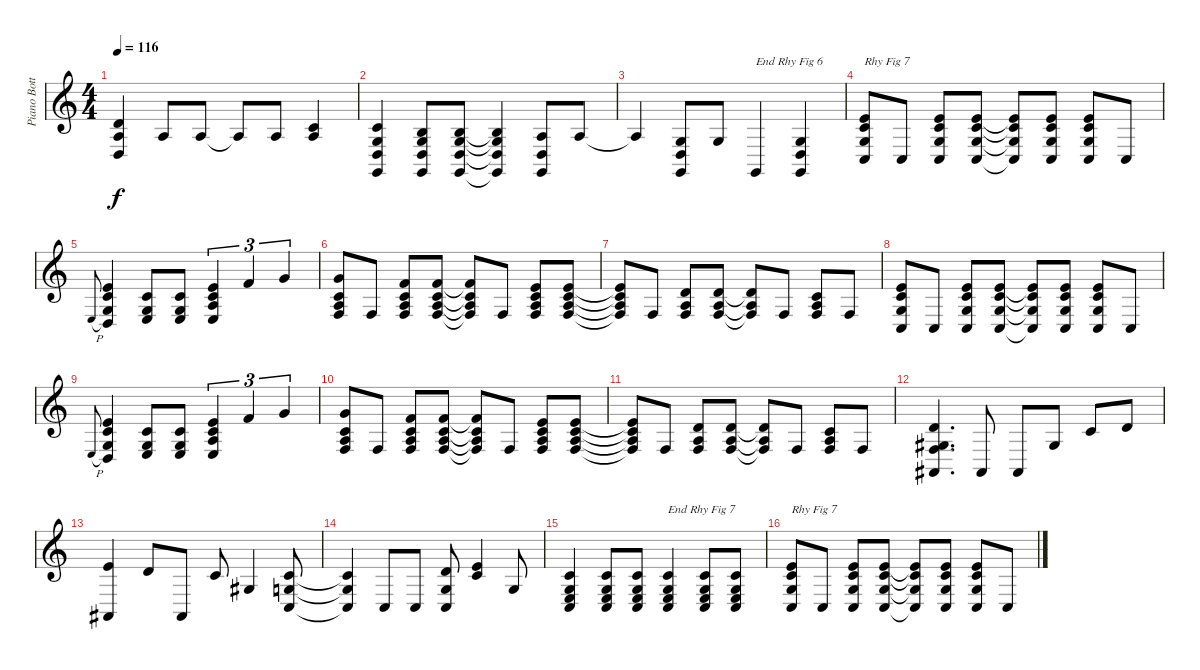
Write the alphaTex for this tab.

\track ("Piano Bottom (Tr. 15B) / Piano Top (16B)" "Piano Bott") {instrument acousticgrandpiano}
\staff {score}
\tuning (E4 B3 G3 D3 A2 E2) {hide}
\ts (4 4)
\tempo 116
\clef g2
\ks c
(3.2{t} 2.3{t} 0.4{t}).4{dy f} 2.3.8 2.3.8 2.3{t}.8 2.3.8 (1.2 2.3).4 |
(1.2 0.3 0.4 3.6).4 (0.2 0.3 0.4 3.6).8 (0.2 0.3 0.4 3.6).8 (0.2{t} 0.3{t} 0.4{t} 3.6{t}).4 (2.3 0.4 3.6).8 2.3.8 |
2.3{t}.4 (0.3 0.4 3.6).8 0.3.8 3.6.4{txt "End Rhy Fig 6"} (0.3 0.4 3.6).4 |
(0.1 1.2 0.3 3.5).8{txt "Rhy Fig 7"} 3.5.8 (0.1 1.2 0.3 3.5).8 (0.1 1.2 0.3 3.5).8 (0.1{t} 1.2{t} 0.3{t} 3.5{t}).8 (0.1 1.2 0.3 3.5).8 (0.1 1.2 0.3 3.5).8 3.5.8 |
2.4{h}.8{gr onbeat} (0.1 1.2 0.3 0.4).4 (1.2 0.3 2.4).8 (1.2 0.3 2.4).8 (0.1 1.2 2.3 2.4).4{tu (3 2)} 1.1.4{tu (3 2)} 3.1.4{tu (3 2)} |
(3.1 1.2 2.3 3.4).8 3.4.8 (1.1 1.2 2.3 3.4).8 (1.1 1.2 2.3 3.4).8 (1.1{t} 1.2{t} 2.3{t} 3.4{t}).8 3.4.8 (0.1 1.2 2.3 3.4).8 (0.1 1.2 2.3 3.4).8 |
(0.1{t} 1.2{t} 2.3{t} 3.4{t}).8 3.4.8 (3.2 2.3 3.4).8 (3.2 2.3 3.4).8 (3.2{t} 2.3{t} 3.4{t}).8 3.4.8 (1.2 2.3 3.4).8 3.4.8 |
(0.1 1.2 0.3 3.5).8 3.5.8 (0.1 1.2 0.3 3.5).8 (0.1 1.2 0.3 3.5).8 (0.1{t} 1.2{t} 0.3{t} 3.5{t}).8 (0.1 1.2 0.3 3.5).8 (0.1 1.2 0.3 3.5).8 3.5.8 |
2.4{h}.8{gr onbeat} (0.1 1.2 0.3 0.4).4 (1.2 0.3 2.4).8 (1.2 0.3 2.4).8 (0.1 1.2 2.3 2.4).4{tu (3 2)} 1.1.4{tu (3 2)} 3.1.4{tu (3 2)} |
(3.1 1.2 2.3 3.4).8 3.4.8 (1.1 1.2 2.3 3.4).8 (1.1 1.2 2.3 3.4).8 (1.1{t} 1.2{t} 2.3{t} 3.4{t}).8 3.4.8 (0.1 1.2 2.3 3.4).8 (0.1 1.2 2.3 3.4).8 |
(0.1{t} 1.2{t} 2.3{t} 3.4{t}).8 3.4.8 (3.2 2.3 3.4).8 (3.2 2.3 3.4).8 (3.2{t} 2.3{t} 3.4{t}).8 3.4.8 (1.2 2.3 3.4).8 3.4.8 |
(3.2 1.3 3.4 1.5).4{d} 1.5.8 1.5.8 1.3.8 1.2.8 3.2.8 |
(0.1 1.5).4 3.2.8 1.5.8 1.2.8 1.3.4 (1.2 0.3 3.5).8 |
(1.2{t} 0.3{t} 3.5{t}).4 3.5.8 3.5.8 (3.2 0.3 3.5).8 (0.1 1.2).4 0.3.8 |
(1.2 0.3 2.4 3.5).4 (1.2 0.3 2.4 3.5).8 (1.2 0.3 2.4 3.5).8 (1.2 0.3 2.4 3.5).4{txt "End Rhy Fig 7"} (1.2 0.3 2.4 3.5).8 (1.2 0.3 2.4 3.5).8 |
(0.1 1.2 0.3 3.5).8{txt "Rhy Fig 7"} 3.5.8 (0.1 1.2 0.3 3.5).8 (0.1 1.2 0.3 3.5).8 (0.1{t} 1.2{t} 0.3{t} 3.5{t}).8 (0.1 1.2 0.3 3.5).8 (0.1 1.2 0.3 3.5).8 3.5.8
